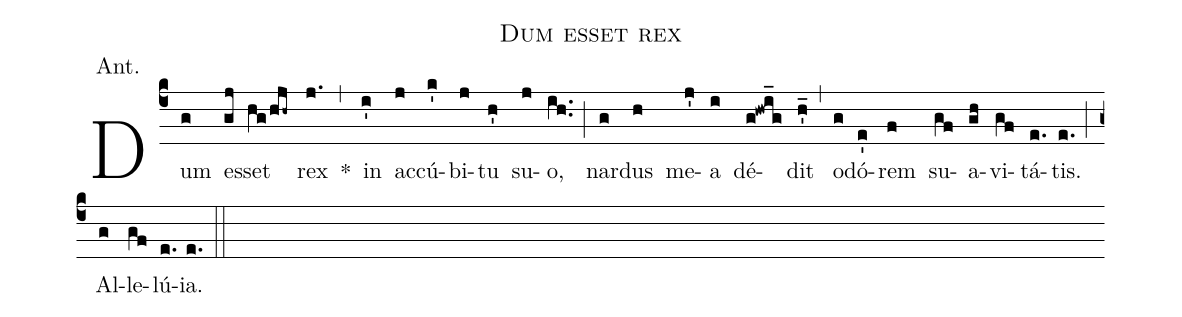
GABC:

name:Dum esset rex;
office-part:Antiphona;
mode:3;
annotation: Ant.;
%%
(c4) Dum(g) es(gj)set(hg/hjh~) rex(j.) *(,) in(i') ac(j)cú(k')bi(j)tu(h') su(j)o,(ih..) (;) nar(g)dus(h) me(j')a(i) dé(g!hwi_g)dit(h'_) (,) o(g)dó(e')rem(f) su(gf)a(gh)vi(gf)tá(e.)tis.(e.) (;) Al(g)le(gf)lú(e.)ia.(e.) (::)
